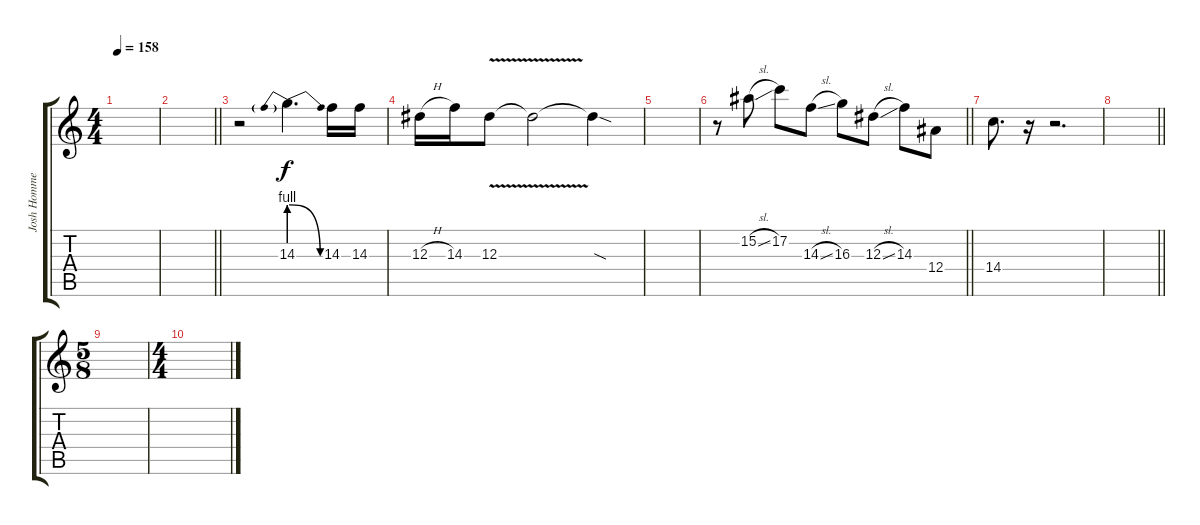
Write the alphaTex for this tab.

\track ("Josh Homme" "Josh Homme") {instrument overdrivenguitar}
\staff {score tabs}
\tuning (C4 G3 Eb3 Bb2 F2 C2) {hide}
\ts (4 4)
\tempo 158
\clef g2
\ks c
|
\barLineRight lightlight
|
r.2{volume 16 balance 8 instrument overdrivenguitar} 14.3{be (prebendrelease 0 4 60 0)}.4{d} 14.3.16 14.3.16 |
12.3{h}.16 14.3.16 12.3{v}.8 12.3{t}.2 12.3{sod t}.4 |
|
\barLineRight lightlight
r.8 15.2{sl}.8 17.2.8 14.3{sl}.8 16.3.8 12.3{sl}.8 14.3.8 12.4.8 |
14.4.8{d} r.16 r.2{d} |
\barLineRight lightlight
|
\ts (5 8)
\section ("" "")
|
\ts (4 4)
